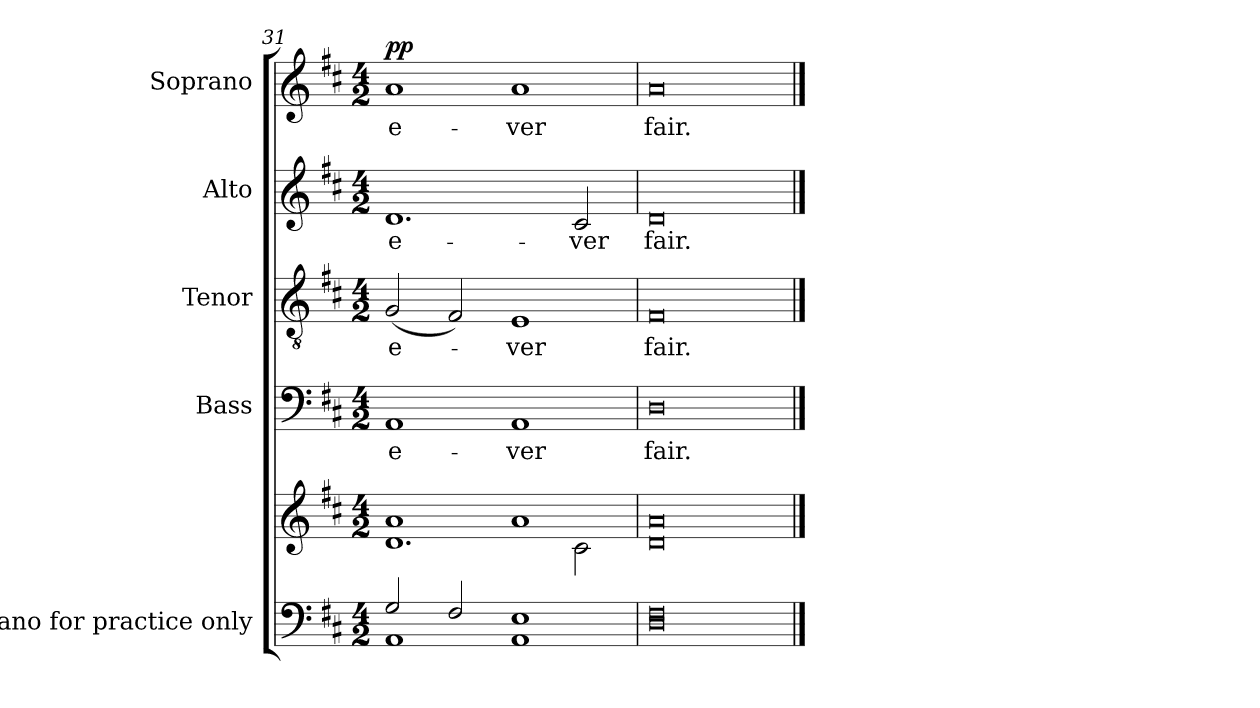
**kern	**kern	**kern	**text	**kern	**text	**kern	**text	**kern	**text	**dynam
*part5	*part5	*part4	*part4	*part3	*part3	*part2	*part2	*part1	*part1	*part1
*staff6	*staff5	*staff4	*staff4	*staff3	*staff3	*staff2	*staff2	*staff1	*staff1	*staff1
*I"Piano for practice only	*	*I"Bass	*	*I"Tenor	*	*I"Alto	*	*I"Soprano	*	*
*I'Pno	*	*	*	*	*	*	*	*	*	*
*clefF4	*clefG2	*clefF4	*	*clefGv2	*	*clefG2	*	*clefG2	*	*
*k[f#c#]	*k[f#c#]	*k[f#c#]	*	*k[f#c#]	*	*k[f#c#]	*	*k[f#c#]	*	*
*M4/2	*M4/2	*M4/2	*	*M4/2	*	*M4/2	*	*M4/2	*	*
=31	=31	=31	=31	=31	=31	=31	=31	=31	=31	=31
*^	*^	*	*	*	*	*	*	*	*	*
!	!	!	!	!	!	!	!	!	!	!	!	!LO:DY:a
2G/	1AA	1a	1.d	1AA	-e-	(2G/	-e-	1.d	-e-	1a	-e-	pp
2F#/	.	.	.	.	.	2F#/)	.	.	.	.	.	.
1E	1AA	1a	.	1AA	-ver	1E	-ver	.	.	1a	-ver	.
.	.	.	2c#\	.	.	.	.	2c#/	-ver	.	.	.
=32	=32	=32	=32	=32	=32	=32	=32	=32	=32	=32	=32	=32
0F#	0D	0a	0d	0D	fair.	0F#	fair.	0d	fair.	0a	fair.	.
*v	*v	*	*	*	*	*	*	*	*	*	*	*
*	*v	*v	*	*	*	*	*	*	*	*	*
==	==	==	==	==	==	==	==	==	==	==
*-	*-	*-	*-	*-	*-	*-	*-	*-	*-	*-
